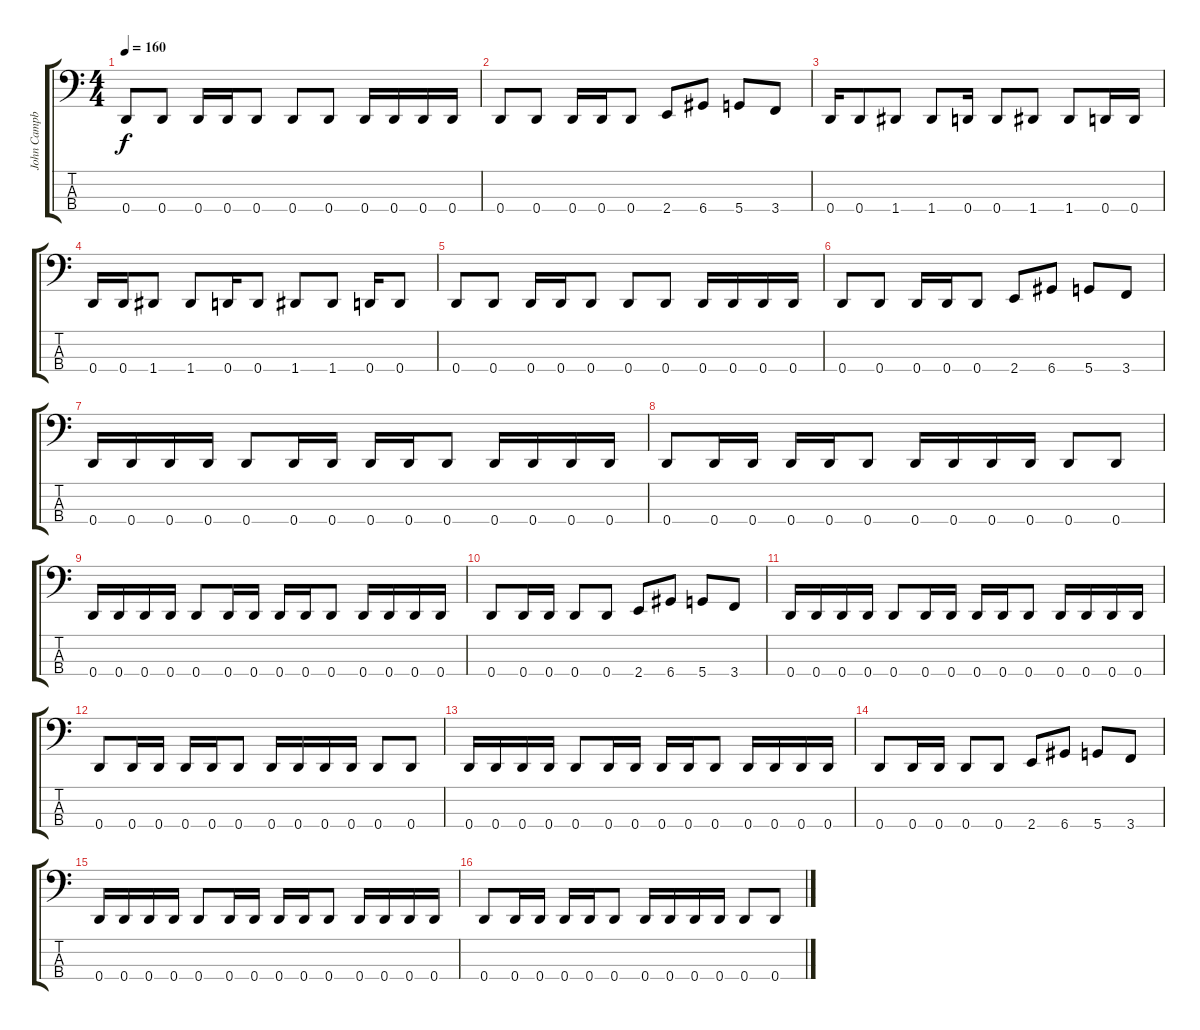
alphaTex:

\track ("John Campbell" "John Campb") {instrument electricbasspick}
\staff {score tabs}
\tuning (G2 D2 A1 D1) {hide}
\ts (4 4)
\tempo 160
\clef f4
\ks c
0.4.8{dy f} 0.4.8 0.4.16 0.4.16 0.4.8 0.4.8 0.4.8 0.4.16 0.4.16 0.4.16 0.4.16 |
0.4.8 0.4.8 0.4.16 0.4.16 0.4.8 2.4.8 6.4.8 5.4.8 3.4.8 |
0.4.16 0.4.8 1.4.8 1.4.8 0.4.16 0.4.8 1.4.8 1.4.8 0.4.16 0.4.16 |
0.4.16 0.4.16 1.4.8 1.4.8 0.4.16 0.4.8 1.4.8 1.4.8 0.4.16 0.4.8 |
0.4.8 0.4.8 0.4.16 0.4.16 0.4.8 0.4.8 0.4.8 0.4.16 0.4.16 0.4.16 0.4.16 |
0.4.8 0.4.8 0.4.16 0.4.16 0.4.8 2.4.8 6.4.8 5.4.8 3.4.8 |
0.4.16 0.4.16 0.4.16 0.4.16 0.4.8 0.4.16 0.4.16 0.4.16 0.4.16 0.4.8 0.4.16 0.4.16 0.4.16 0.4.16 |
0.4.8 0.4.16 0.4.16 0.4.16 0.4.16 0.4.8 0.4.16 0.4.16 0.4.16 0.4.16 0.4.8 0.4.8 |
0.4.16 0.4.16 0.4.16 0.4.16 0.4.8 0.4.16 0.4.16 0.4.16 0.4.16 0.4.8 0.4.16 0.4.16 0.4.16 0.4.16 |
0.4.8 0.4.16 0.4.16 0.4.8 0.4.8 2.4.8 6.4.8 5.4.8 3.4.8 |
0.4.16 0.4.16 0.4.16 0.4.16 0.4.8 0.4.16 0.4.16 0.4.16 0.4.16 0.4.8 0.4.16 0.4.16 0.4.16 0.4.16 |
0.4.8 0.4.16 0.4.16 0.4.16 0.4.16 0.4.8 0.4.16 0.4.16 0.4.16 0.4.16 0.4.8 0.4.8 |
0.4.16 0.4.16 0.4.16 0.4.16 0.4.8 0.4.16 0.4.16 0.4.16 0.4.16 0.4.8 0.4.16 0.4.16 0.4.16 0.4.16 |
0.4.8 0.4.16 0.4.16 0.4.8 0.4.8 2.4.8 6.4.8 5.4.8 3.4.8 |
0.4.16 0.4.16 0.4.16 0.4.16 0.4.8 0.4.16 0.4.16 0.4.16 0.4.16 0.4.8 0.4.16 0.4.16 0.4.16 0.4.16 |
0.4.8 0.4.16 0.4.16 0.4.16 0.4.16 0.4.8 0.4.16 0.4.16 0.4.16 0.4.16 0.4.8 0.4.8
